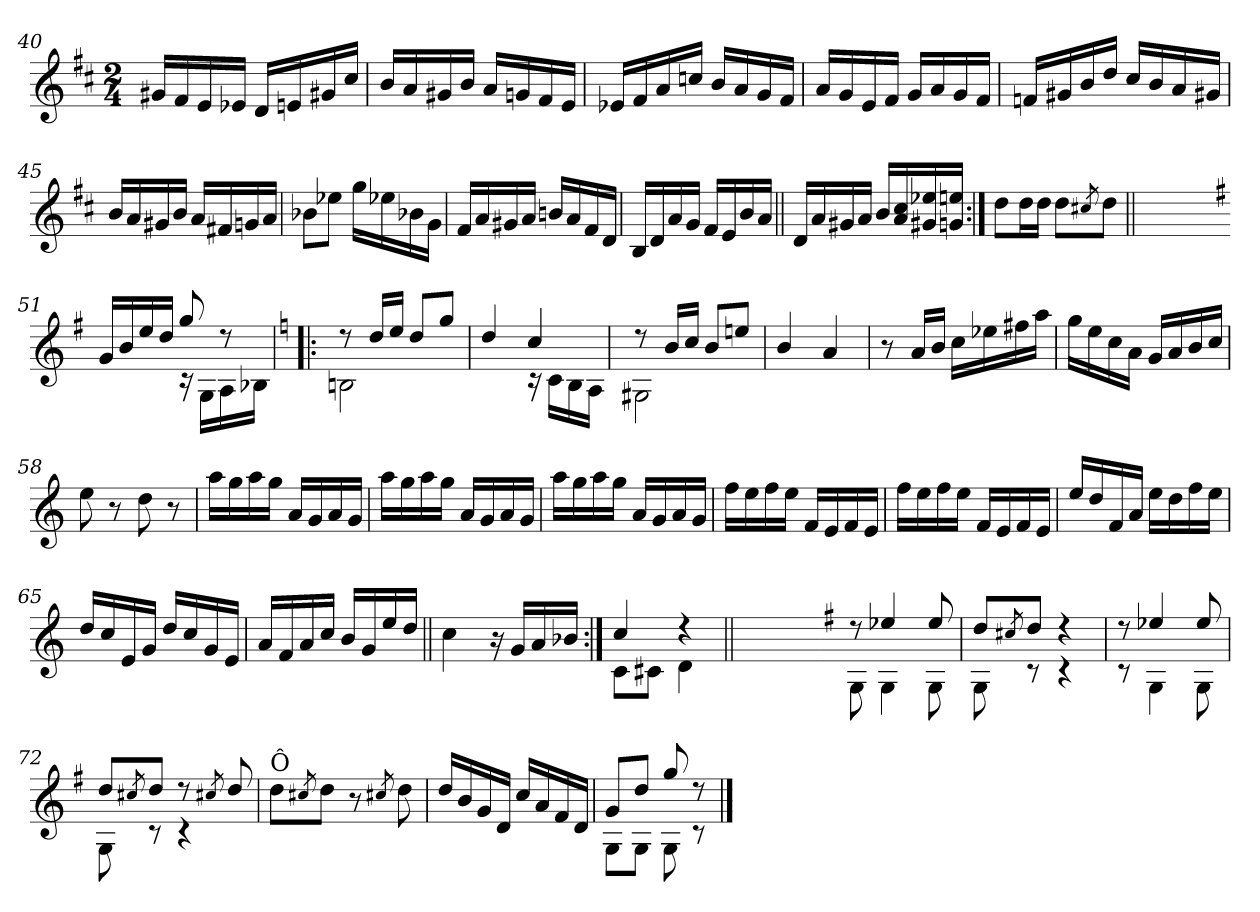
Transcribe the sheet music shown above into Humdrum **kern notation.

**kern
*part1
*staff1
!!LO:PB:g=z
*clefG2
*k[f#c#]
*D:
*M2/4
=40
16g#X/LL
16f#/
16e/
16e-X/JJ
16d/LL
16en/
16g#X/
16cc#/JJ
=41
16b/LL
16a/
16g#X/
16b/JJ
16a/LL
16gn/
16f#/
16e/JJ
=42
16e-/LL
16f#/
16a/
16ccn/JJ
16b/LL
16a/
16g/
16f#/JJ
=43
16a/LL
16g/
16e/
16f#/JJ
16g/LL
16a/
16g/
16f#/JJ
!!LO:LB:g=z
=44
16fn/LL
16g#X/
16b/
16dd/JJ
16cc#/LL
16b/
16a/
16g#X/JJ
=45
16b/LL
16a/
16g#X/
16b/JJ
16a/LL
16f#X/
16gn/
16a/JJ
=46
8b-X\L
8ee-X\J
16gg\LL
16ee-X\
16b-X\
16g\JJ
=47
16f#/LL
16a/
16g#X/
16a/JJ
16bn/LL
16a/
16f#/
16d/JJ
!!LO:LB:g=z
=48
16B/LL
16d/
16a/
16g/JJ
16f#/LL
16e/
16b/
16a/JJ
=49||
16d/LL
16a/
16g#X/
16a/JJ
16b/LL
16a/ 16cc#/
16g#X/ 16ee-X/
16gn/ 16een/JJ
=50:|!
8dd\L
16dd\L
16dd\JJ
8dd\L
8qcc#X/
8dd\J
=50X501||
2ryy
!!LO:LB:g=z
=51-
*k[f#]
*G:
*^
16g/LL	4ryy
16b/	.
16ee/	.
16dd/JJ	.
8gg/	16rc
.	16G\LL
8rdd	16A\
.	16B-X\JJ
=52!|:	=52!|:
*k[]	*
*C:	*
8rdd	2Bn\
16dd/LL	.
16ee/JJ	.
8dd/L	.
8gg/J	.
=53	=53
4dd/	4ryy
4cc/	16rc
.	16c\LL
.	16B\
.	16A\JJ
=54	=54
8rdd	2G#X\
16b/LL	.
16cc/JJ	.
8b/L	.
8een/J	.
*v	*v
=55
4b/
4a/
!!LO:LB:g=z
=56
8r
16a/LL
16b/JJ
16cc\LL
16ee-X\
16ff#X\
16aa\JJ
=57
16gg\LL
16ee\
16cc\
16a\JJ
16g/LL
16a/
16b/
16cc/JJ
=58
8ee\
8r
8dd\
8r
=59
16aa\LL
16gg\
16aa\
16gg\JJ
16a/LL
16g/
16a/
16g/JJ
=60
16aa\LL
16gg\
16aa\
16gg\JJ
16a/LL
16g/
16a/
16g/JJ
!!LO:LB:g=z
=61
16aa\LL
16gg\
16aa\
16gg\JJ
16a/LL
16g/
16a/
16g/JJ
=62
16ff\LL
16ee\
16ff\
16ee\JJ
16f/LL
16e/
16f/
16e/JJ
=63
16ff\LL
16ee\
16ff\
16ee\JJ
16f/LL
16e/
16f/
16e/JJ
=64
16ee/LL
16dd/
16f/
16a/JJ
16ee\LL
16dd\
16ff\
16ee\JJ
!!LO:LB:g=z
=65
16dd/LL
16cc/
16e/
16g/JJ
16dd/LL
16cc/
16g/
16e/JJ
=66
16a/LL
16f/
16a/
16cc/JJ
16b/LL
16g/
16ee/
16dd/JJ
=67||
4cc\
16r
16g/LL
16a/
16b-X/JJ
=68:|!
*^
4cc/	8c\L
.	8c#X\J
4rdd	4d\
*v	*v
=68X682||
2ryy
!!LO:LB:g=z
=69-
*k[f#]
*G:
*^
8rdd	8G\
4ee-X/	4G\
8ee-/	8G\
=70	=70
8dd/L	8G\
8qcc#X/	.
8dd/J	8rc
4rdd	4rc
=71	=71
8rdd	8rc
4ee-X/	4G\
8ee-/	8G\
=72	=72
8dd/L	8G\
8qcc#X/	.
8dd/J	8rc
8rdd	4rc
8qcc#X/	.
8dd/	.
*v	*v
=73
!LO:TX:a:t=Ô
8dd\L
8qcc#X/
8dd\J
8r
8qcc#X/
8dd\
!!LO:LB:g=z
=74
16dd/LL
16b/
16g/
16d/JJ
16cc/LL
16a/
16f#/
16d/JJ
=75
*^
8g/L	8G\L
8dd/J	8G\J
8gg/	8G\
8rdd	8rc
*v	*v
==
*-
